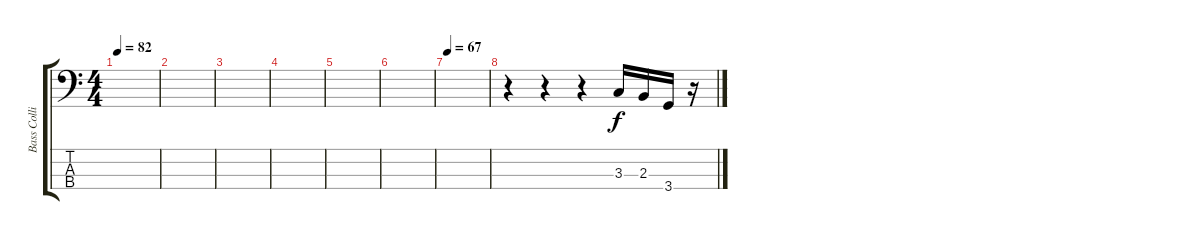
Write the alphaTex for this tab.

\track ("Bass Collin" "Bass Colli") {instrument fretlessbass}
\staff {score tabs}
\tuning (G2 D2 A1 E1) {hide}
\ts (4 4)
\tempo 82
\clef f4
\ks c
|
|
|
|
|
|
\tempo 67
|
r.4 r.4 r.4 3.3.16 2.3.16 3.4.16 r.16
